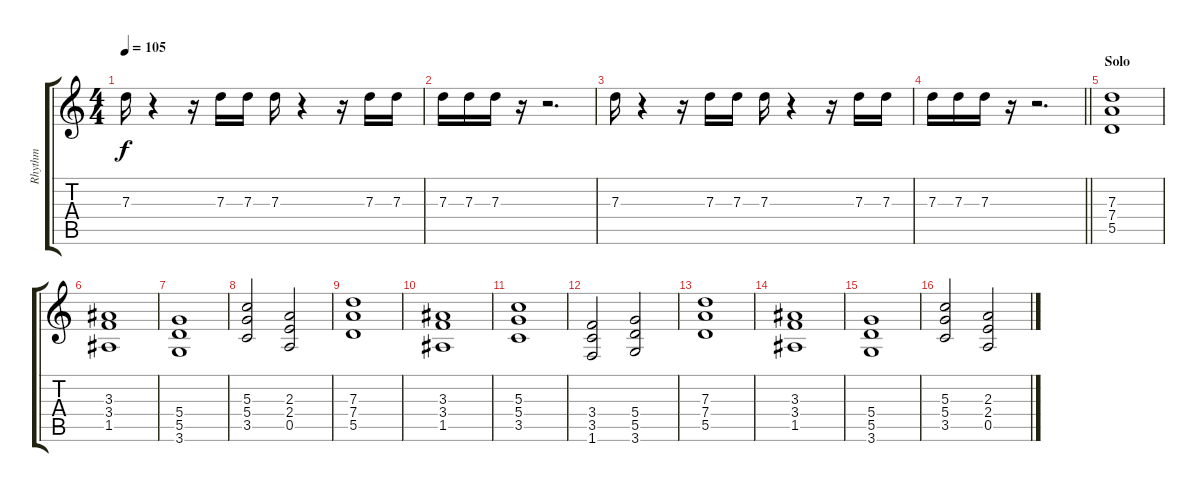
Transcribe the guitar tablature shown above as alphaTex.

\track ("Rhythm" "Rhythm") {instrument distortionguitar}
\staff {score tabs}
\tuning (E4 B3 G3 D3 A2 E2) {hide}
\ts (4 4)
\tempo 105
\clef g2
\ks c
7.3.16{dy f} r.4 r.16 7.3.16 7.3.16 7.3.16 r.4 r.16 7.3.16 7.3.16 |
7.3.16 7.3.16 7.3.16 r.16 r.2{d} |
7.3.16 r.4 r.16 7.3.16 7.3.16 7.3.16 r.4 r.16 7.3.16 7.3.16 |
\barLineRight lightlight
7.3.16 7.3.16 7.3.16 r.16 r.2{d} |
\section ("" "Solo")
(7.3 7.4 5.5).1 |
(3.3 3.4 1.5).1 |
(5.4 5.5 3.6).1 |
(5.3 5.4 3.5).2 (2.3 2.4 0.5).2 |
(7.3 7.4 5.5).1 |
(3.3 3.4 1.5).1 |
(5.3 5.4 3.5).1 |
(3.4 3.5 1.6).2 (5.4 5.5 3.6).2 |
(7.3 7.4 5.5).1 |
(3.3 3.4 1.5).1 |
(5.4 5.5 3.6).1 |
(5.3 5.4 3.5).2 (2.3 2.4 0.5).2
